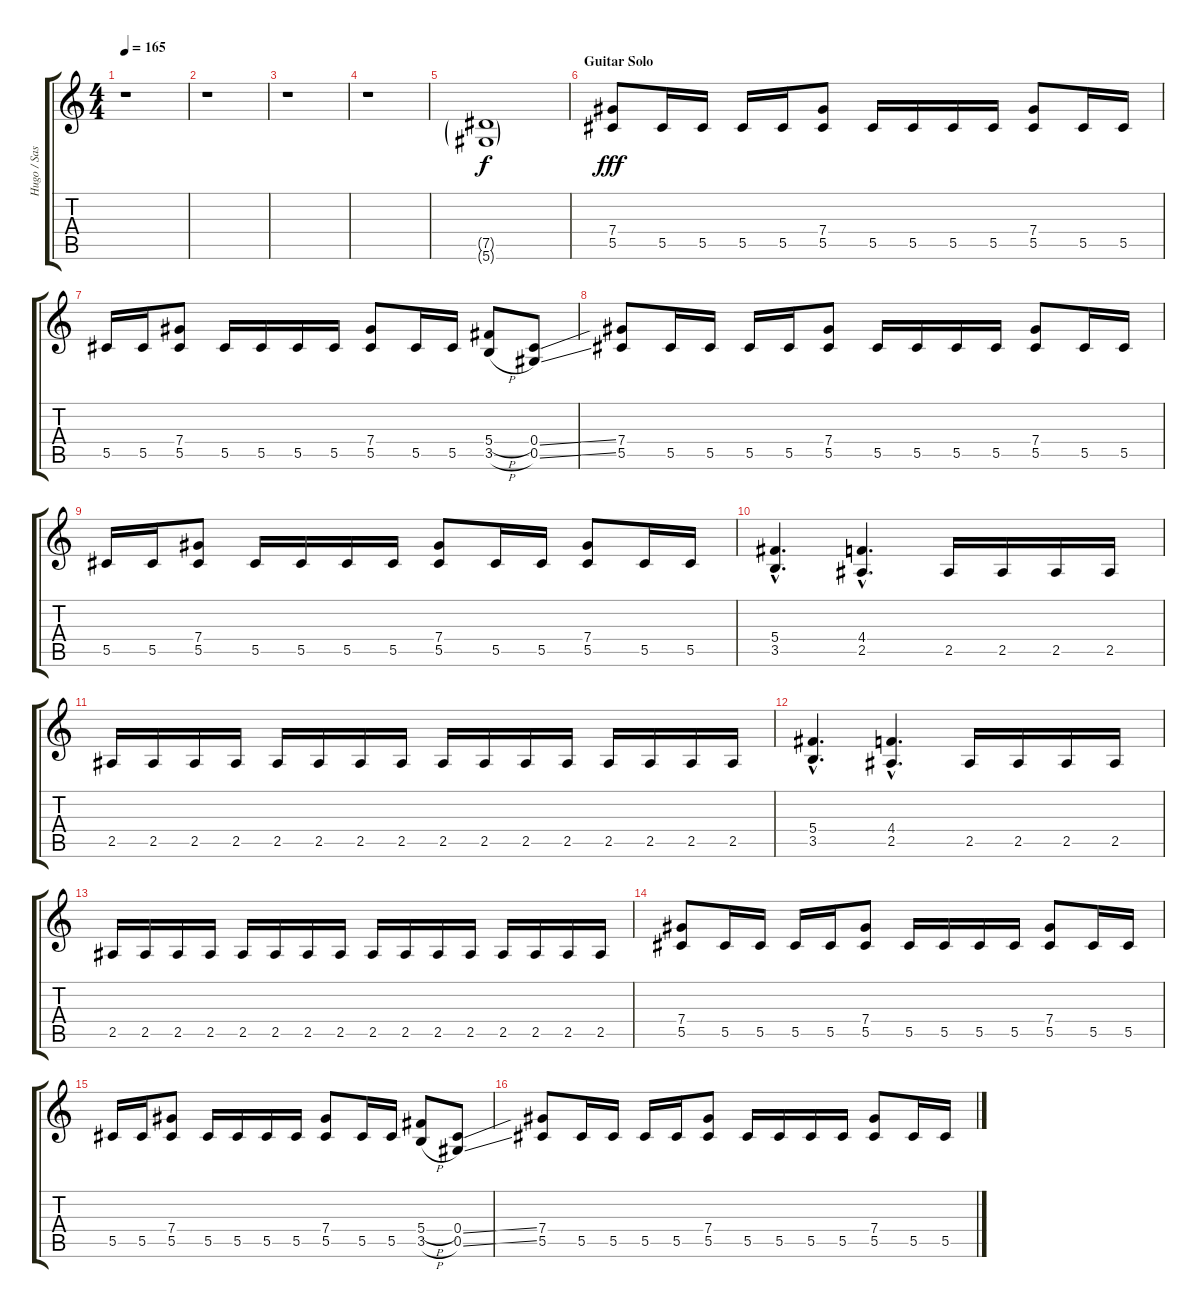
\track ("Hugo / Sascha" "Hugo / Sas") {instrument distortionguitar}
\staff {score tabs}
\tuning (Eb4 Bb3 Gb3 Db3 Ab2 Eb2) {hide}
\ts (4 4)
\tempo 165
\clef g2
\ks c
r.1{dy fff} |
r.1 |
r.1 |
r.1 |
(7.5{g} 5.6{g}).1{dy f} |
\section ("" "Guitar Solo")
(7.4 5.5).8{dy fff} 5.5.16 5.5.16 5.5.16 5.5.16 (7.4 5.5).8 5.5.16 5.5.16 5.5.16 5.5.16 (7.4 5.5).8 5.5.16 5.5.16 |
5.5.16 5.5.16 (7.4 5.5).8 5.5.16 5.5.16 5.5.16 5.5.16 (7.4 5.5).8 5.5.16 5.5.16 (5.4{h} 3.5{h}).8 (0.4{ss} 0.5{ss}).8 |
(7.4 5.5).8 5.5.16 5.5.16 5.5.16 5.5.16 (7.4 5.5).8 5.5.16 5.5.16 5.5.16 5.5.16 (7.4 5.5).8 5.5.16 5.5.16 |
5.5.16 5.5.16 (7.4 5.5).8 5.5.16 5.5.16 5.5.16 5.5.16 (7.4 5.5).8 5.5.16 5.5.16 (7.4 5.5).8 5.5.16 5.5.16 |
(5.4{hac} 3.5{hac}).4{d} (4.4{hac} 2.5{hac}).4{d} 2.5.16 2.5.16 2.5.16 2.5.16 |
2.5.16 2.5.16 2.5.16 2.5.16 2.5.16 2.5.16 2.5.16 2.5.16 2.5.16 2.5.16 2.5.16 2.5.16 2.5.16 2.5.16 2.5.16 2.5.16 |
(5.4{hac} 3.5{hac}).4{d} (4.4{hac} 2.5{hac}).4{d} 2.5.16 2.5.16 2.5.16 2.5.16 |
2.5.16 2.5.16 2.5.16 2.5.16 2.5.16 2.5.16 2.5.16 2.5.16 2.5.16 2.5.16 2.5.16 2.5.16 2.5.16 2.5.16 2.5.16 2.5.16 |
(7.4 5.5).8 5.5.16 5.5.16 5.5.16 5.5.16 (7.4 5.5).8 5.5.16 5.5.16 5.5.16 5.5.16 (7.4 5.5).8 5.5.16 5.5.16 |
5.5.16 5.5.16 (7.4 5.5).8 5.5.16 5.5.16 5.5.16 5.5.16 (7.4 5.5).8 5.5.16 5.5.16 (5.4{h} 3.5{h}).8 (0.4{ss} 0.5{ss}).8 |
(7.4 5.5).8 5.5.16 5.5.16 5.5.16 5.5.16 (7.4 5.5).8 5.5.16 5.5.16 5.5.16 5.5.16 (7.4 5.5).8 5.5.16 5.5.16
